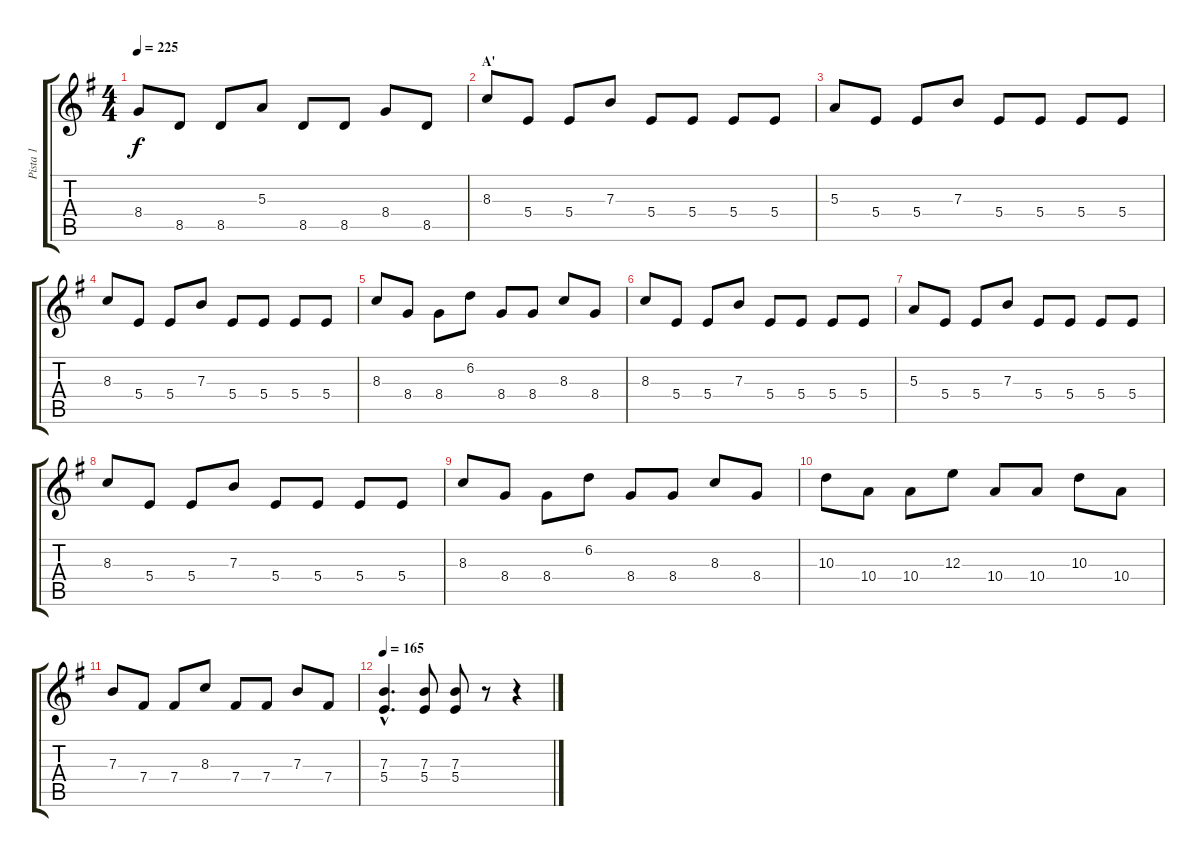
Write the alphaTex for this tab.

\track ("Pista 1" "Pista 1") {instrument distortionguitar}
\staff {score tabs}
\tuning (Db4 Ab3 E3 B2 Gb2 Db2) {hide}
\ts (4 4)
\tempo 225
\clef g2
\ks g
8.4.8{dy f} 8.5.8 8.5.8 5.3.8 8.5.8 8.5.8 8.4.8 8.5.8 |
\section ("" "A'")
8.3.8 5.4.8 5.4.8 7.3.8 5.4.8 5.4.8 5.4.8 5.4.8 |
5.3.8 5.4.8 5.4.8 7.3.8 5.4.8 5.4.8 5.4.8 5.4.8 |
8.3.8 5.4.8 5.4.8 7.3.8 5.4.8 5.4.8 5.4.8 5.4.8 |
8.3.8 8.4.8 8.4.8 6.2.8 8.4.8 8.4.8 8.3.8 8.4.8 |
8.3.8 5.4.8 5.4.8 7.3.8 5.4.8 5.4.8 5.4.8 5.4.8 |
5.3.8 5.4.8 5.4.8 7.3.8 5.4.8 5.4.8 5.4.8 5.4.8 |
8.3.8 5.4.8 5.4.8 7.3.8 5.4.8 5.4.8 5.4.8 5.4.8 |
8.3.8 8.4.8 8.4.8 6.2.8 8.4.8 8.4.8 8.3.8 8.4.8 |
10.3.8 10.4.8 10.4.8 12.3.8 10.4.8 10.4.8 10.3.8 10.4.8 |
7.3.8 7.4.8 7.4.8 8.3.8 7.4.8 7.4.8 7.3.8 7.4.8 |
\tempo 165
(7.3{hac} 5.4{hac}).4{d} (7.3 5.4).8 (7.3 5.4).8 r.8 r.4
